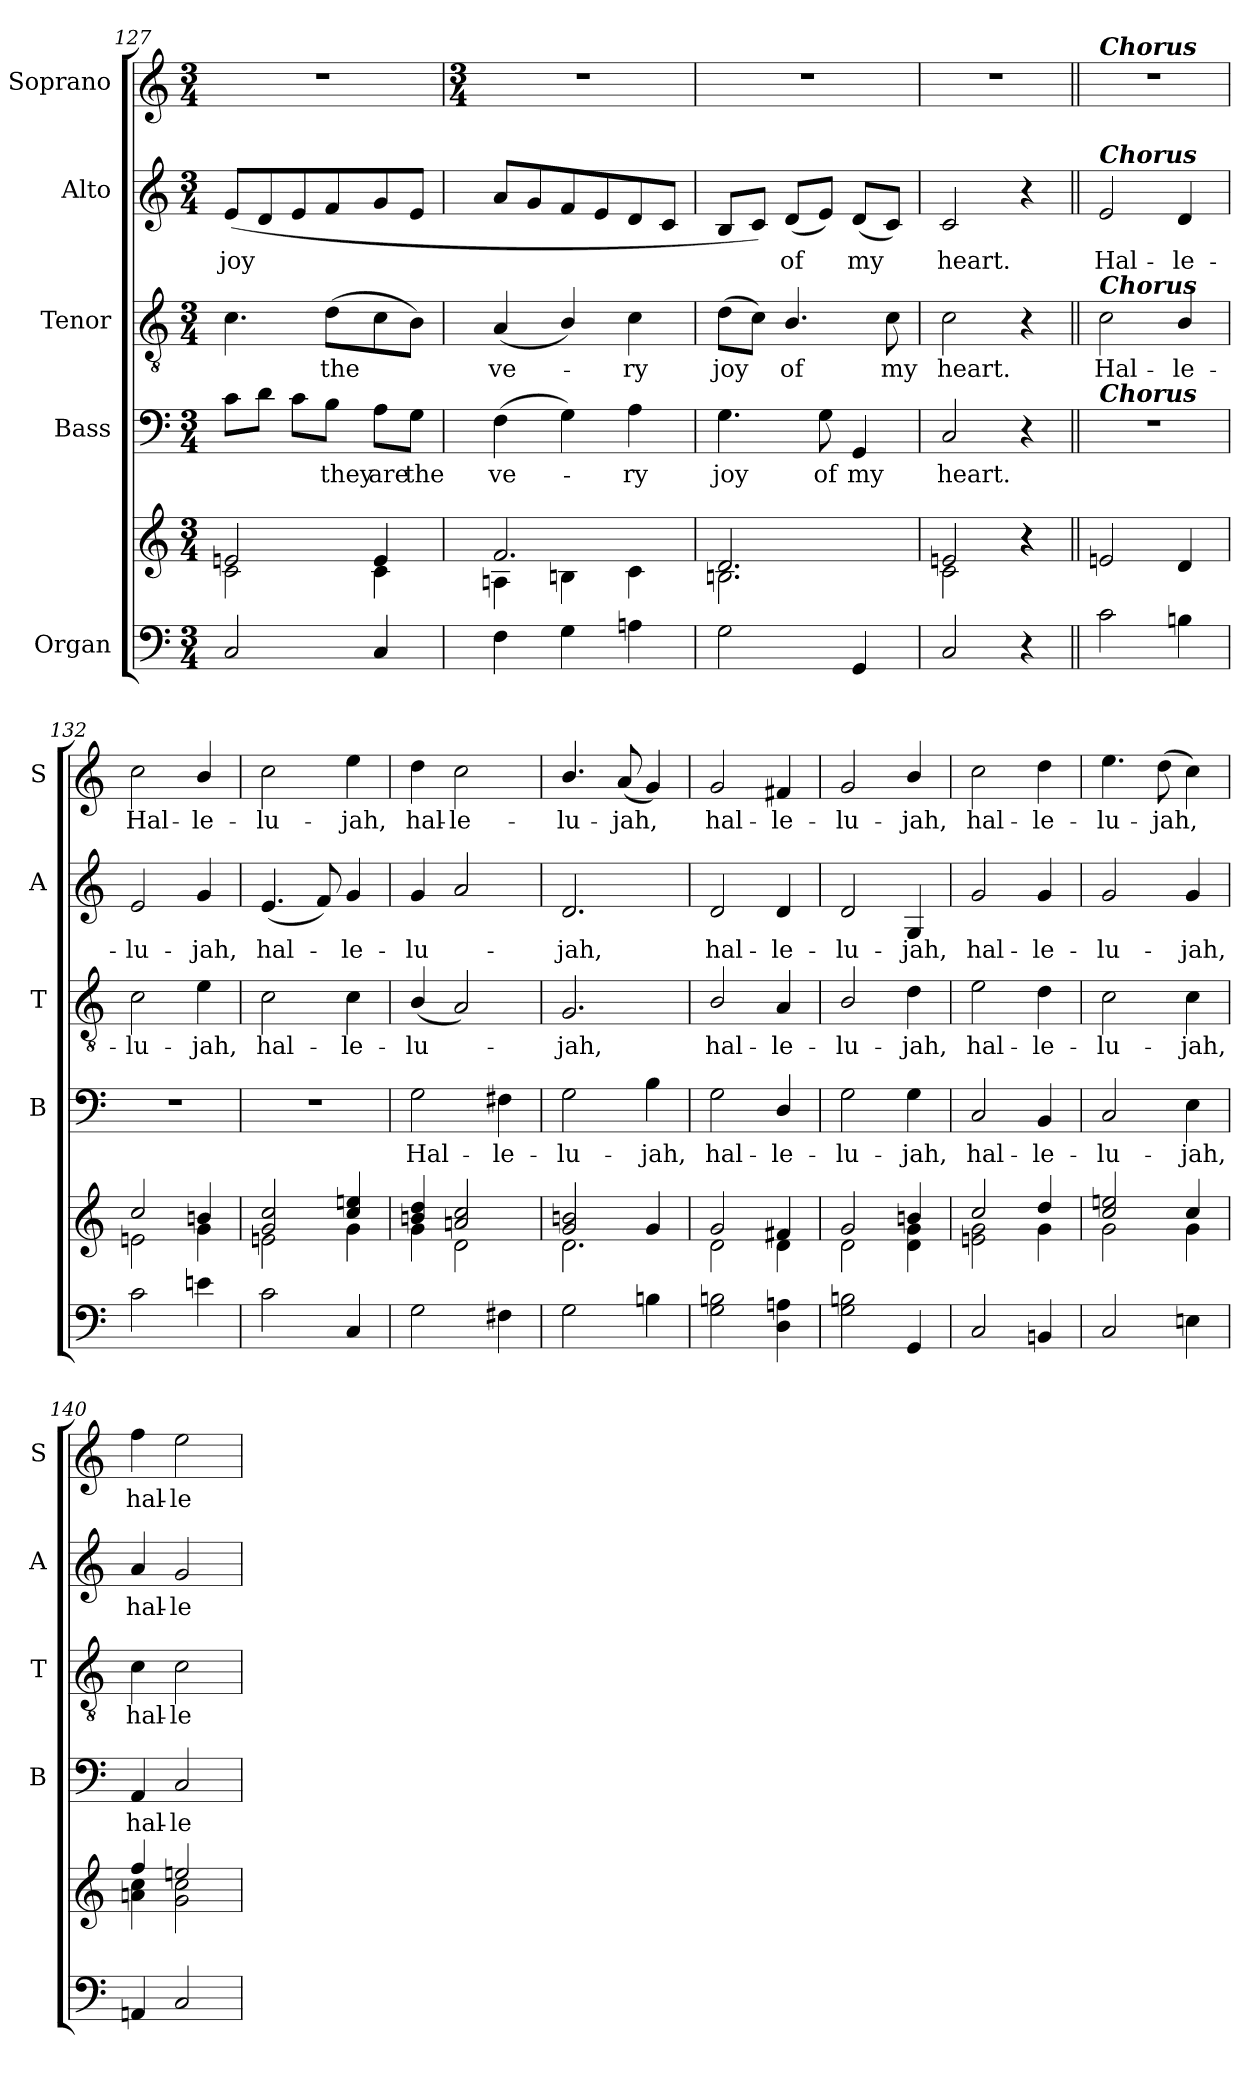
**kern	**kern	**kern	**text	**kern	**text	**kern	**text	**kern	**text
*part5	*part5	*part4	*part4	*part3	*part3	*part2	*part2	*part1	*part1
*staff6	*staff5	*staff4	*staff4	*staff3	*staff3	*staff2	*staff2	*staff1	*staff1
*I"Organ	*	*I"Bass	*	*I"Tenor	*	*I"Alto	*	*I"Soprano	*
*	*	*I'B	*	*I'T	*	*I'A	*	*I'S	*
*clefF4	*clefG2	*clefF4	*	*clefGv2	*	*clefG2	*	*clefG2	*
*k[]	*k[]	*k[]	*	*k[]	*	*k[]	*	*k[]	*
*C:	*C:	*C:	*	*C:	*	*C:	*	*C:	*
*M3/4	*M3/4	*M3/4	*	*M3/4	*	*M3/4	*	*M3/4	*
=127	=127	=127	=127	=127	=127	=127	=127	=127	=127
*	*^	*	*	*	*	*	*	*	*
!	!	!	!	!	!	!	!	!LO:LY:b	!	!
2C/	2en/	2c\	8c\L	.	4.c\	.	(<8e/L	joy	2.r	.
.	.	.	8d\J	.	.	.	8d/	.	.	.
.	.	.	8c\L	.	.	.	8e/	.	.	.
!	!	!	!	!LO:LY:b	!	!LO:LY:b	!	!	!	!
.	.	.	8B\J	they	(>8d\L	the	8f/	.	.	.
!	!	!	!	!LO:LY:b	!	!	!	!	!	!
4C/	4e/	4c\	8A\L	are	8c\	.	8g/	.	.	.
!	!	!	!	!LO:LY:b	!	!	!	!	!	!
.	.	.	8G\J	the	8B\J)	.	8e/J	.	.	.
*	*v	*v	*	*	*	*	*	*	*	*
!!LO:LB:g=z
=128	=128	=128	=128	=128	=128	=128	=128	=128	=128
*	*	*	*	*	*	*	*	*M3/4	*
*	*^	*	*	*	*	*	*	*	*
*	*	*^	*	*	*	*	*	*	*	*
!	!	!	!	!	!LO:LY:b	!	!LO:LY:b	!	!	!	!
4F\	2.f/	4An\	2.ryy	(>4F\	ve-	(<4A/	ve-	8a/L	.	2.r	.
.	.	.	.	.	.	.	.	8g/	.	.	.
4G\	.	4Bn\	.	4G\)	.	4B/)	.	8f/	.	.	.
.	.	.	.	.	.	.	.	8e/	.	.	.
!	!	!	!	!	!LO:LY:b	!	!LO:LY:b	!	!	!	!
4An\	.	4c\	.	4A\	ry	4c\	ry	8d/	.	.	.
.	.	.	.	.	.	.	.	8c/J	.	.	.
=129	=129	=129	=129	=129	=129	=129	=129	=129	=129	=129	=129
!	!	!	!	!	!LO:LY:b	!	!LO:LY:b	!	!	!	!
2G\	2.d/	2.Bn\	2.ryy	4.G\	joy	(>8d\L	joy	8B/L	.	2.r	.
.	.	.	.	.	.	8c\J)	.	8c/J)	.	.	.
!	!	!	!	!	!	!	!LO:LY:b	!	!LO:LY:b	!	!
.	.	.	.	.	.	4.B/	of	(<8d/L	of	.	.
!	!	!	!	!	!LO:LY:b	!	!	!	!	!	!
.	.	.	.	8G\	of	.	.	8e/J)	.	.	.
!	!	!	!	!	!LO:LY:b	!	!	!	!LO:LY:b	!	!
4GG/	.	.	.	4GG/	my	.	.	(<8d/L	my	.	.
!	!	!	!	!	!	!	!LO:LY:b	!	!	!	!
.	.	.	.	.	.	8c\	my	8c/J)	.	.	.
=130	=130	=130	=130	=130	=130	=130	=130	=130	=130	=130	=130
!	!	!	!	!	!LO:LY:b	!	!LO:LY:b	!	!LO:LY:b	!	!
2C/	2en/	2c\	2.ryy	2C/	heart.	2c\	heart.	2c/	heart.	2.r	.
4r	4r	4r	.	4r	.	4r	.	4r	.	.	.
=131||	=131||	=131||	=131||	=131||	=131||	=131||	=131||	=131||	=131||	=131||	=131||
!	!	!	!	!	!	!	!	!	!	!LO:TX:a:Bi:t=Chorus	!
!	!	!	!	!	!	!	!	!LO:TX:a:Bi:t=Chorus	!	!	!
!	!	!	!	!	!	!LO:TX:a:Bi:t=Chorus	!	!	!	!	!
!	!	!	!	!LO:TX:a:Bi:t=Chorus	!	!	!	!	!	!	!
!	!	!	!	!	!	!	!LO:LY:b	!	!LO:LY:b	!	!
2c\	2en/	2ryy	2.ryy	2.r	.	2c\	Hal-	2e/	Hal-	2.r	.
!	!	!	!	!	!	!	!LO:LY:b	!	!LO:LY:b	!	!
4Bn\	4d/	4ryy	.	.	.	4B/	-le-	4d/	-le-	.	.
=132	=132	=132	=132	=132	=132	=132	=132	=132	=132	=132	=132
!	!	!	!	!	!	!	!LO:LY:b	!	!LO:LY:b	!	!LO:LY:b
2c\	2cc/	2en\	2.ryy	2.r	.	2c\	-lu-	2e/	-lu-	2cc\	Hal-
!	!	!	!	!	!	!	!LO:LY:b	!	!LO:LY:b	!	!LO:LY:b
4en\	4bn/	4g\	.	.	.	4e\	-jah,	4g/	-jah,	4b/	-le-
=133	=133	=133	=133	=133	=133	=133	=133	=133	=133	=133	=133
!	!	!	!	!	!	!	!LO:LY:b	!	!LO:LY:b	!	!LO:LY:b
2c\	2g/ 2cc/	2en\	2.ryy	2.r	.	2c\	hal-	(<4.e/	hal-	2cc\	-lu-
.	.	.	.	.	.	.	.	8f/)	.	.	.
!	!	!	!	!	!	!	!LO:LY:b	!	!LO:LY:b	!	!LO:LY:b
4C/	4cc/ 4een/	4g\	.	.	.	4c\	-le-	4g/	le-	4ee\	-jah,
=134	=134	=134	=134	=134	=134	=134	=134	=134	=134	=134	=134
!	!	!	!	!	!LO:LY:b	!	!LO:LY:b	!	!LO:LY:b	!	!LO:LY:b
2G\	4bn/ 4dd/	4g\	2.ryy	2G\	Hal-	(<4B/	-lu-	4g/	-lu-	4dd\	hal-
!	!	!	!	!	!	!	!	!	!	!	!LO:LY:b
.	2an/ 2cc/	2d\	.	.	.	2A/)	.	2a/	.	2cc\	-le-
!	!	!	!	!	!LO:LY:b	!	!	!	!	!	!
4F#X\	.	.	.	4F#X\	-le-	.	.	.	.	.	.
=135	=135	=135	=135	=135	=135	=135	=135	=135	=135	=135	=135
!	!	!	!	!	!LO:LY:b	!	!LO:LY:b	!	!LO:LY:b	!	!LO:LY:b
2G\	2g/ 2bn/	2.d\	2.ryy	2G\	-lu-	2.G/	jah,	2.d/	-jah,	4.b/	-lu-
!	!	!	!	!	!	!	!	!	!	!	!LO:LY:b
.	.	.	.	.	.	.	.	.	.	(<8a/	-jah,
!	!	!	!	!	!LO:LY:b	!	!	!	!	!	!
4Bn\	4g/	.	.	4B\	-jah,	.	.	.	.	4g/)	.
!!LO:PB:g=z
=136	=136	=136	=136	=136	=136	=136	=136	=136	=136	=136	=136
!	!	!	!	!	!LO:LY:b	!	!LO:LY:b	!	!LO:LY:b	!	!LO:LY:b
2G\ 2Bn\	2g/	2d\	2.ryy	2G\	hal-	2B/	hal-	2d/	hal-	2g/	hal-
!	!	!	!	!	!LO:LY:b	!	!LO:LY:b	!	!LO:LY:b	!	!LO:LY:b
4D\ 4An\	4f#X/	4d\	.	4D/	-le-	4A/	-le-	4d/	-le-	4f#X/	-le-
=137	=137	=137	=137	=137	=137	=137	=137	=137	=137	=137	=137
!	!	!	!	!	!LO:LY:b	!	!LO:LY:b	!	!LO:LY:b	!	!LO:LY:b
2G\ 2Bn\	2g/	2d\	2.ryy	2G\	-lu-	2B/	-lu-	2d/	-lu-	2g/	-lu-
!	!	!	!	!	!LO:LY:b	!	!LO:LY:b	!	!LO:LY:b	!	!LO:LY:b
4GG/	4bn/	4d\ 4g\	.	4G\	-jah,	4d\	-jah,	4G/	-jah,	4b/	-jah,
=138	=138	=138	=138	=138	=138	=138	=138	=138	=138	=138	=138
!	!	!	!	!	!LO:LY:b	!	!LO:LY:b	!	!LO:LY:b	!	!LO:LY:b
2C/	2cc/	2en\ 2g\	2.ryy	2C/	hal-	2e\	hal-	2g/	hal-	2cc\	hal-
!	!	!	!	!	!LO:LY:b	!	!LO:LY:b	!	!LO:LY:b	!	!LO:LY:b
4BBn/	4dd/	4g\	.	4BB/	-le-	4d\	-le-	4g/	-le-	4dd\	-le-
=139	=139	=139	=139	=139	=139	=139	=139	=139	=139	=139	=139
!	!	!	!	!	!LO:LY:b	!	!LO:LY:b	!	!LO:LY:b	!	!LO:LY:b
2C/	2cc/ 2een/	2g\	2.ryy	2C/	-lu-	2c\	-lu-	2g/	-lu-	4.ee\	-lu-
!	!	!	!	!	!	!	!	!	!	!	!LO:LY:b
.	.	.	.	.	.	.	.	.	.	(>8dd\	-jah,
!	!	!	!	!	!LO:LY:b	!	!LO:LY:b	!	!LO:LY:b	!	!
4En\	4cc/	4g\	.	4E\	-jah,	4c\	-jah,	4g/	-jah,	4cc\)	.
=140	=140	=140	=140	=140	=140	=140	=140	=140	=140	=140	=140
!	!	!	!	!	!LO:LY:b	!	!LO:LY:b	!	!LO:LY:b	!	!LO:LY:b
4AAn/	4ff/	4an\ 4cc\	2.ryy	4AA/	hal-	4c\	hal-	4a/	hal-	4ff\	hal-
!	!	!	!	!	!LO:LY:b	!	!LO:LY:b	!	!LO:LY:b	!	!LO:LY:b
2C/	2een/	2g\ 2cc\	.	2C/	-le-	2c\	-le-	2g/	-le-	2ee\	-le-
*	*v	*v	*v	*	*	*	*	*	*	*	*
=	=	=	=	=	=	=	=	=	=
*-	*-	*-	*-	*-	*-	*-	*-	*-	*-
